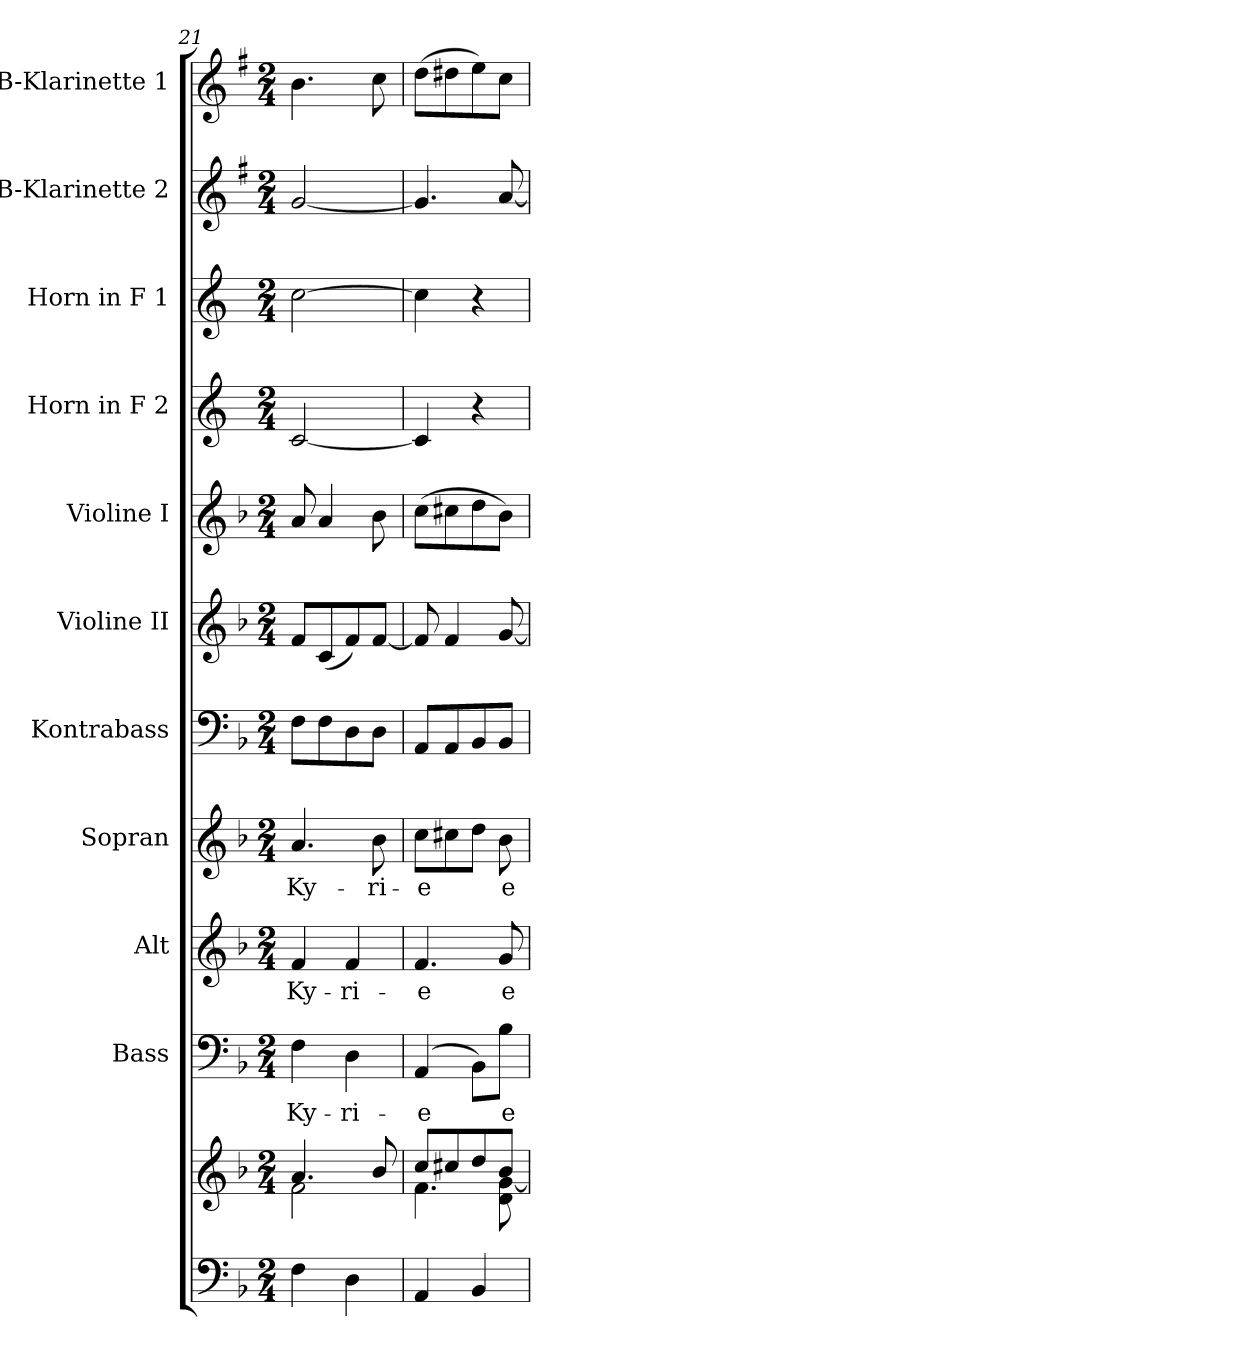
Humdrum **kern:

**kern	**kern	**kern	**text	**kern	**text	**kern	**text	**kern	**kern	**kern	**kern	**kern	**kern	**kern
*part11	*part11	*part10	*part10	*part9	*part9	*part8	*part8	*part7	*part6	*part5	*part4	*part3	*part2	*part1
*staff12	*staff11	*staff10	*staff10	*staff9	*staff9	*staff8	*staff8	*staff7	*staff6	*staff5	*staff4	*staff3	*staff2	*staff1
*	*	*I"Bass	*	*I"Alt	*	*I"Sopran	*	*I"Kontrabass	*I"Violine II	*I"Violine I	*I"Horn in F 2	*I"Horn in F 1	*I"B-Klarinette 2	*I"B-Klarinette 1
*	*	*I'B.	*	*I'A.	*	*I'S.	*	*I'Kb.	*I'Vl. II	*I'Vl. I	*	*	*I'B Kl. 2	*I'B Kl. 1
!!LO:PB:g=z
*clefF4	*clefG2	*clefF4	*	*clefG2	*	*clefG2	*	*clefF4	*clefG2	*clefG2	*clefG2	*clefG2	*clefG2	*clefG2
*	*	*	*	*	*	*	*	*ITrd7c12	*	*	*ITrd4c7	*ITrd4c7	*ITrd1c2	*ITrd1c2
*k[b-]	*k[b-]	*k[b-]	*	*k[b-]	*	*k[b-]	*	*k[b-]	*k[b-]	*k[b-]	*k[b-]	*k[b-]	*k[b-]	*k[b-]
*F:	*F:	*F:	*	*F:	*	*F:	*	*F:	*F:	*F:	*F:	*F:	*F:	*F:
*M2/4	*M2/4	*M2/4	*	*M2/4	*	*M2/4	*	*M2/4	*M2/4	*M2/4	*M2/4	*M2/4	*M2/4	*M2/4
=21	=21	=21	=21	=21	=21	=21	=21	=21	=21	=21	=21	=21	=21	=21
*	*^	*	*	*	*	*	*	*	*	*	*	*	*	*
!	!	!	!	!LO:LY:b	!	!LO:LY:b	!	!LO:LY:b	!	!	!	!	!	!	!
4F\	4.a/	2f\	4F\	Ky-	4f/	Ky-	4.a/	Ky-	8FF\L	8f/L	8a/	[2F/	[2f\	[2f/	4.a\
.	.	.	.	.	.	.	.	.	8FF\	(<8c/	4a/	.	.	.	.
!	!	!	!	!LO:LY:b	!	!LO:LY:b	!	!	!	!	!	!	!	!	!
4D\	.	.	4D\	-ri-	4f/	-ri-	.	.	8DD\	8f/)	.	.	.	.	.
!	!	!	!	!	!	!	!	!LO:LY:b	!	!	!	!	!	!	!
.	8b-/	.	.	.	.	.	8b-\	-ri-	8DD\J	[8f/J	8b-\	.	.	.	8b-\
=22	=22	=22	=22	=22	=22	=22	=22	=22	=22	=22	=22	=22	=22	=22	=22
!	!	!	!	!LO:LY:b	!	!LO:LY:b	!	!LO:LY:b	!	!	!	!	!	!	!
4AA/	8cc/L	4.f\	(<4AA/	-e	4.f/	-e	8cc\L	-e	8AAA/L	8f/]	(>8cc\L	4F/]	4f\]	4.f/]	(>8cc\L
.	8cc#X/	.	.	.	.	.	8cc#X\	.	8AAA/	4f/	8cc#X\	.	.	.	8cc#X\
4BB-/	8dd/	.	8BB-\L)	.	.	.	8dd\J	.	8BBB-/	.	8dd\	4r	4r	.	8dd\)
!	!	!	!	!LO:LY:b	!	!LO:LY:b	!	!LO:LY:b	!	!	!	!	!	!	!
.	8b-/J	8d\ [<8g\	8B-\J	e-	8g/	e-	8b-\	e-	8BBB-/J	[8g/	8b-\J)	.	.	[8g/	8b-\J
*	*v	*v	*	*	*	*	*	*	*	*	*	*	*	*	*
=	=	=	=	=	=	=	=	=	=	=	=	=	=	=
*-	*-	*-	*-	*-	*-	*-	*-	*-	*-	*-	*-	*-	*-	*-
